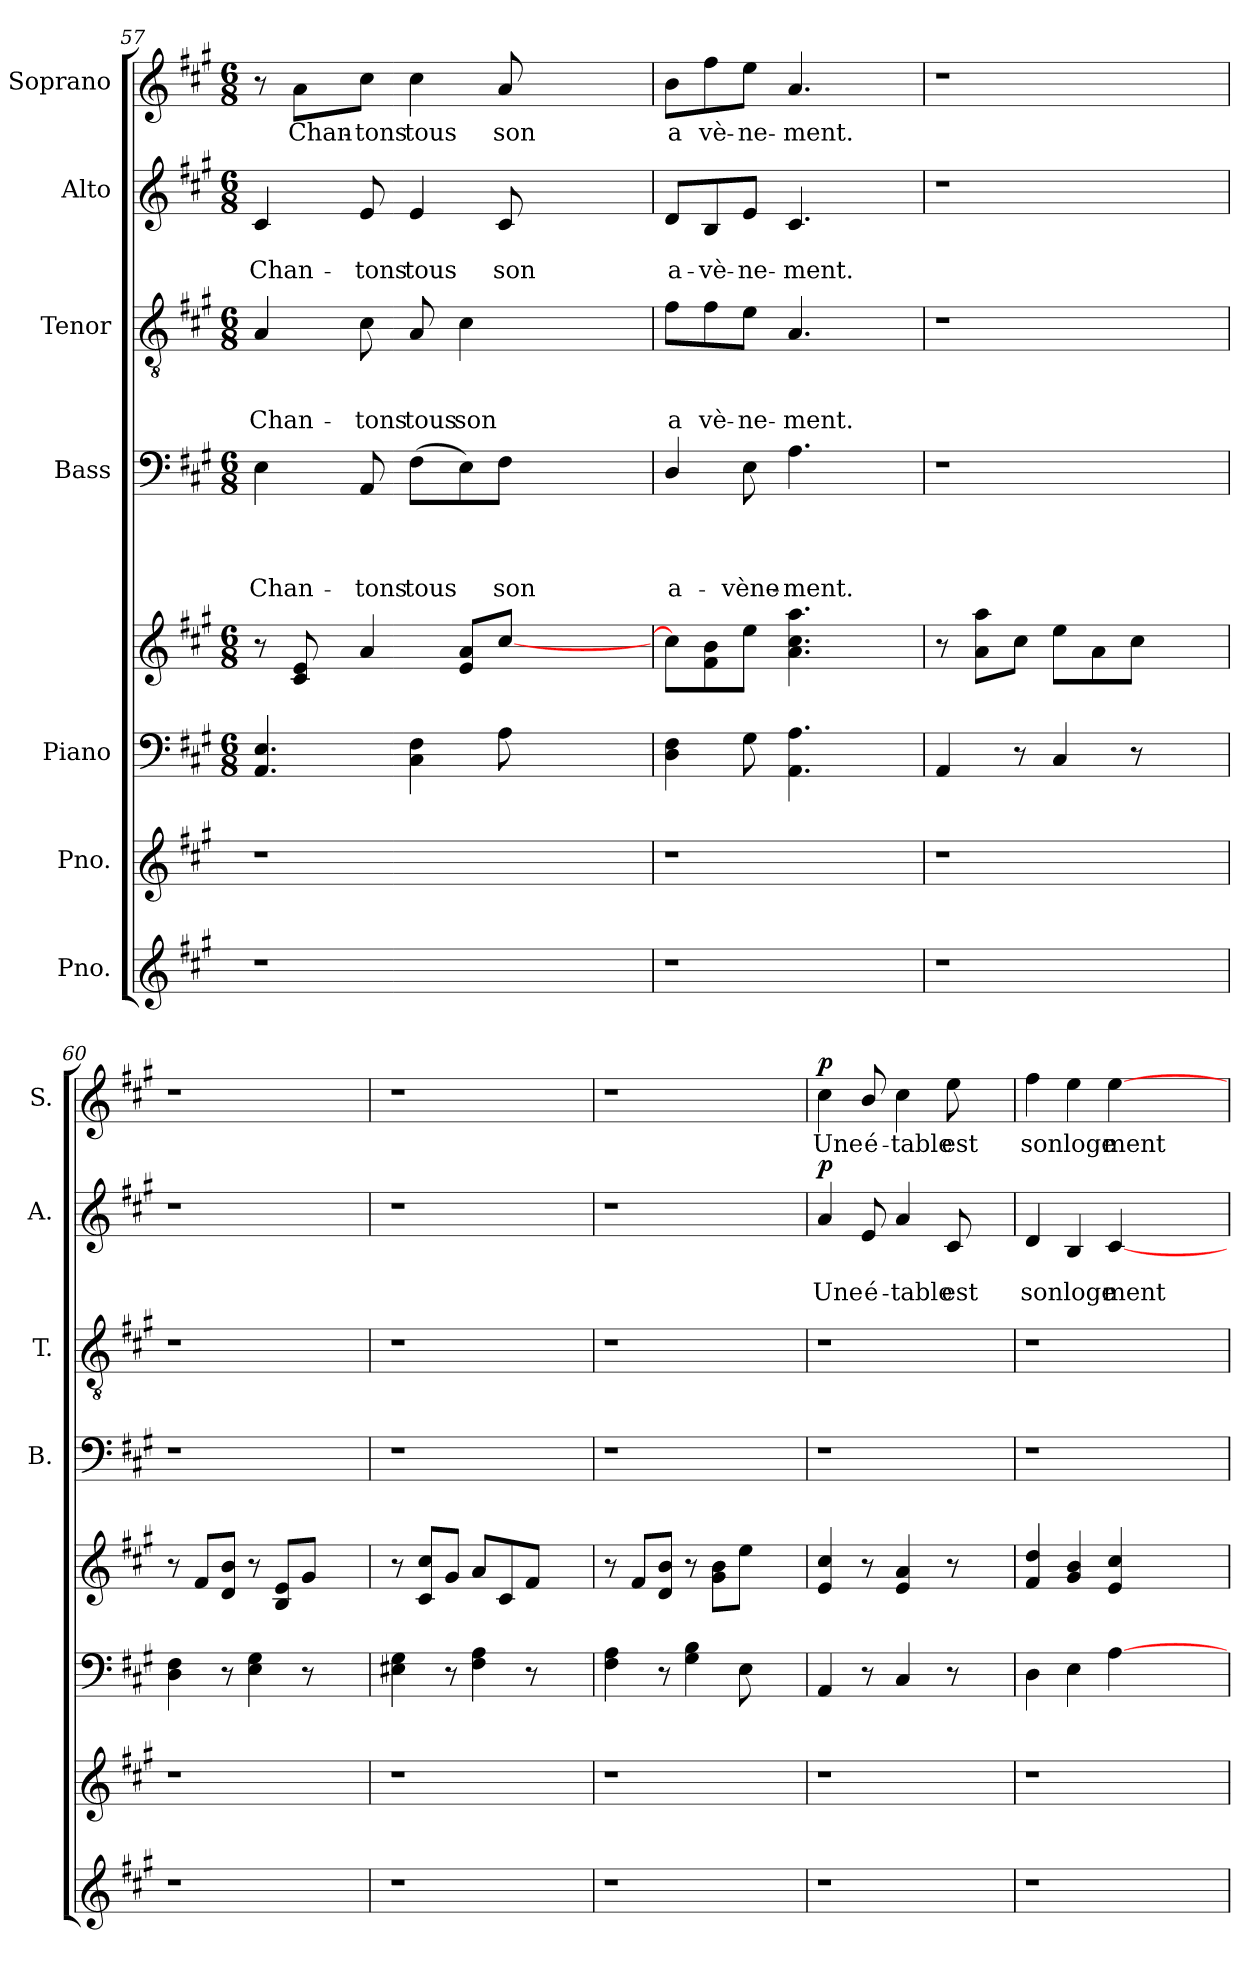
**kern	**kern	**kern	**kern	**kern	**text	**text	**text	**text	**kern	**text	**text	**text	**kern	**text	**text	**dynam	**kern	**text	**dynam
*part7	*part6	*part5	*part5	*part4	*part4	*part4	*part4	*part4	*part3	*part3	*part3	*part3	*part2	*part2	*part2	*part2	*part1	*part1	*part1
*staff8	*staff7	*staff6	*staff5	*staff4	*staff4	*staff4	*staff4	*staff4	*staff3	*staff3	*staff3	*staff3	*staff2	*staff2	*staff2	*staff2	*staff1	*staff1	*staff1
*I"Pno.	*I"Pno.	*I"Piano	*	*I"Bass	*	*	*	*	*I"Tenor	*	*	*	*I"Alto	*	*	*	*I"Soprano	*	*
*	*	*	*	*I'B.	*	*	*	*	*I'T.	*	*	*	*I'A.	*	*	*	*I'S.	*	*
*clefG2	*clefG2	*clefF4	*clefG2	*clefF4	*	*	*	*	*clefGv2	*	*	*	*clefG2	*	*	*	*clefG2	*	*
*k[f#c#g#]	*k[f#c#g#]	*k[f#c#g#]	*k[f#c#g#]	*k[f#c#g#]	*	*	*	*	*k[f#c#g#]	*	*	*	*k[f#c#g#]	*	*	*	*k[f#c#g#]	*	*
*A:	*A:	*A:	*A:	*A:	*	*	*	*	*A:	*	*	*	*A:	*	*	*	*A:	*	*
*	*	*M6/8	*M6/8	*M6/8	*	*	*	*	*M6/8	*	*	*	*M6/8	*	*	*	*M6/8	*	*
=57	=57	=57	=57	=57	=57	=57	=57	=57	=57	=57	=57	=57	=57	=57	=57	=57	=57	=57	=57
!	!	!	!	!	!	!	!	!LO:LY:b	!	!	!	!LO:LY:b	!	!	!LO:LY:b	!	!	!	!
1r	1r	4.AA/ 4.E/	8r	4E\	.	.	.	Chan-	4A/	.	.	Chan-	4c#/	.	Chan-	.	8r	.	.
!	!	!	!	!	!	!	!	!	!	!	!	!	!	!	!	!	!	!LO:LY:b	!
.	.	.	8c#/ 8e/	.	.	.	.	.	.	.	.	.	.	.	.	.	8a\L	Chan-	.
!	!	!	!	!	!	!	!	!LO:LY:b	!	!	!	!LO:LY:b	!	!	!LO:LY:b	!	!	!LO:LY:b:rj	!
.	.	.	4a/	8AA/	.	.	.	-tons	8c#\	.	.	-tons	8e/	.	-tons	.	8cc#\J	-tons	.
!	!	!	!	!	!	!	!	!LO:LY:b	!	!	!	!LO:LY:b	!	!	!LO:LY:b	!	!	!LO:LY:b	!
.	.	4C#\ 4F#\	.	(>8F#\L	.	.	.	tous	8A/	.	.	tous	4e/	.	tous	.	4cc#\	tous	.
!	!	!	!	!	!	!	!	!	!	!	!	!LO:LY:b	!	!	!	!	!	!	!
.	.	.	8e/ 8a/L	8E\)	.	.	.	.	4c#\	.	.	son	.	.	.	.	.	.	.
!	!	!	!	!	!	!	!	!LO:LY:b	!	!	!	!	!	!	!LO:LY:b	!	!	!LO:LY:b	!
.	.	8A\	[<8cc#/J	8F#\J	.	.	.	son	.	.	.	.	8c#/	.	son	.	8a/	son	.
.	.	4ryy	4ryy	4ryy	.	.	.	.	4ryy	.	.	.	4ryy	.	.	.	4ryy	.	.
=58	=58	=58	=58	=58	=58	=58	=58	=58	=58	=58	=58	=58	=58	=58	=58	=58	=58	=58	=58
!	!	!	!	!	!	!	!	!LO:LY:b	!	!	!	!LO:LY:b	!	!	!LO:LY:b	!	!	!LO:LY:b	!
1r	1r	4D\ 4F#\	8cc#\L]	4D/	.	.	.	a-	8f#\L	.	.	a	8d/L	.	a-	.	8b\L	a	.
!	!	!	!	!	!	!	!	!	!	!	!	!LO:LY:b	!	!	!LO:LY:b	!	!	!LO:LY:b	!
.	.	.	8f#\ 8b\	.	.	.	.	.	8f#\	.	.	vè-	8B/	.	-vè-	.	8ff#\	vè-	.
!	!	!	!	!	!	!	!	!LO:LY:b	!	!	!	!LO:LY:b:rj	!	!	!LO:LY:b:rj	!	!	!LO:LY:b:rj	!
.	.	8G#\	8ee\J	8E\	.	.	.	-vène-	8e\J	.	.	-ne-	8e/J	.	-ne-	.	8ee\J	-ne-	.
!	!	!	!	!	!	!	!	!LO:LY:b	!	!	!	!LO:LY:b	!	!	!LO:LY:b	!	!	!LO:LY:b	!
.	.	4.AA\ 4.A\	4.a\ 4.cc#\ 4.aa\	4.A\	.	.	.	-ment.	4.A/	.	.	-ment.	4.c#/	.	-ment.	.	4.a/	-ment.	.
.	.	4ryy	4ryy	4ryy	.	.	.	.	4ryy	.	.	.	4ryy	.	.	.	4ryy	.	.
=59	=59	=59	=59	=59	=59	=59	=59	=59	=59	=59	=59	=59	=59	=59	=59	=59	=59	=59	=59
!	!	!	!	!LO:N:vis=1	!	!	!	!	!LO:N:vis=1	!	!	!	!LO:N:vis=1	!	!	!	!LO:N:vis=1	!	!
1r	1r	4AA/	8r	2.r	.	.	.	.	2.r	.	.	.	2.r	.	.	.	2.r	.	.
.	.	.	8a\ 8aa\L	.	.	.	.	.	.	.	.	.	.	.	.	.	.	.	.
.	.	8r	8cc#\J	.	.	.	.	.	.	.	.	.	.	.	.	.	.	.	.
.	.	4C#/	8ee\L	.	.	.	.	.	.	.	.	.	.	.	.	.	.	.	.
.	.	.	8a\	.	.	.	.	.	.	.	.	.	.	.	.	.	.	.	.
.	.	8r	8cc#\J	.	.	.	.	.	.	.	.	.	.	.	.	.	.	.	.
.	.	4ryy	4ryy	4ryy	.	.	.	.	4ryy	.	.	.	4ryy	.	.	.	4ryy	.	.
=60	=60	=60	=60	=60	=60	=60	=60	=60	=60	=60	=60	=60	=60	=60	=60	=60	=60	=60	=60
!	!	!	!	!LO:N:vis=1	!	!	!	!	!LO:N:vis=1	!	!	!	!LO:N:vis=1	!	!	!	!LO:N:vis=1	!	!
1r	1r	4D\ 4F#\	8r	2.r	.	.	.	.	2.r	.	.	.	2.r	.	.	.	2.r	.	.
.	.	.	8f#/L	.	.	.	.	.	.	.	.	.	.	.	.	.	.	.	.
.	.	8r	8d/ 8b/J	.	.	.	.	.	.	.	.	.	.	.	.	.	.	.	.
.	.	4E\ 4G#\	8r	.	.	.	.	.	.	.	.	.	.	.	.	.	.	.	.
.	.	.	8B/ 8e/L	.	.	.	.	.	.	.	.	.	.	.	.	.	.	.	.
.	.	8r	8g#/J	.	.	.	.	.	.	.	.	.	.	.	.	.	.	.	.
.	.	4ryy	4ryy	4ryy	.	.	.	.	4ryy	.	.	.	4ryy	.	.	.	4ryy	.	.
=61	=61	=61	=61	=61	=61	=61	=61	=61	=61	=61	=61	=61	=61	=61	=61	=61	=61	=61	=61
!	!	!	!	!LO:N:vis=1	!	!	!	!	!LO:N:vis=1	!	!	!	!LO:N:vis=1	!	!	!	!LO:N:vis=1	!	!
1r	1r	4E#X\ 4G#\	8r	2.r	.	.	.	.	2.r	.	.	.	2.r	.	.	.	2.r	.	.
.	.	.	8c#/ 8cc#/L	.	.	.	.	.	.	.	.	.	.	.	.	.	.	.	.
.	.	8r	8g#/J	.	.	.	.	.	.	.	.	.	.	.	.	.	.	.	.
.	.	4F#\ 4A\	8a/L	.	.	.	.	.	.	.	.	.	.	.	.	.	.	.	.
.	.	.	8c#/	.	.	.	.	.	.	.	.	.	.	.	.	.	.	.	.
.	.	8r	8f#/J	.	.	.	.	.	.	.	.	.	.	.	.	.	.	.	.
.	.	4ryy	4ryy	4ryy	.	.	.	.	4ryy	.	.	.	4ryy	.	.	.	4ryy	.	.
!!LO:PB:g=z
=62	=62	=62	=62	=62	=62	=62	=62	=62	=62	=62	=62	=62	=62	=62	=62	=62	=62	=62	=62
!	!	!	!	!LO:N:vis=1	!	!	!	!	!LO:N:vis=1	!	!	!	!LO:N:vis=1	!	!	!	!LO:N:vis=1	!	!
1r	1r	4F#\ 4A\	8r	2.r	.	.	.	.	2.r	.	.	.	2.r	.	.	.	2.r	.	.
.	.	.	8f#/L	.	.	.	.	.	.	.	.	.	.	.	.	.	.	.	.
.	.	8r	8d/ 8b/J	.	.	.	.	.	.	.	.	.	.	.	.	.	.	.	.
.	.	4G#\ 4B\	8r	.	.	.	.	.	.	.	.	.	.	.	.	.	.	.	.
.	.	.	8g#\ 8b\L	.	.	.	.	.	.	.	.	.	.	.	.	.	.	.	.
.	.	8E\	8ee\J	.	.	.	.	.	.	.	.	.	.	.	.	.	.	.	.
.	.	4ryy	4ryy	4ryy	.	.	.	.	4ryy	.	.	.	4ryy	.	.	.	4ryy	.	.
=63	=63	=63	=63	=63	=63	=63	=63	=63	=63	=63	=63	=63	=63	=63	=63	=63	=63	=63	=63
!	!	!	!	!LO:N:vis=1	!	!	!	!	!LO:N:vis=1	!	!	!	!	!	!LO:LY:b	!LO:DY:a	!	!LO:LY:b	!LO:DY:a
1r	1r	4AA/	4e/ 4cc#/	2.r	.	.	.	.	2.r	.	.	.	4a/	.	Une	p	4cc#\	Une	p
!	!	!	!	!	!	!	!	!	!	!	!	!	!	!	!LO:LY:b	!	!	!LO:LY:b	!
.	.	8r	8r	.	.	.	.	.	.	.	.	.	8e/	.	é-	.	8b/	é-	.
!	!	!	!	!	!	!	!	!	!	!	!	!	!	!	!LO:LY:b	!	!	!LO:LY:b	!
.	.	4C#/	4e/ 4a/	.	.	.	.	.	.	.	.	.	4a/	.	-table	.	4cc#\	-table	.
!	!	!	!	!	!	!	!	!	!	!	!	!	!	!	!LO:LY:b	!	!	!LO:LY:b	!
.	.	8r	8r	.	.	.	.	.	.	.	.	.	8c#/	.	est	.	8ee\	est	.
.	.	4ryy	4ryy	4ryy	.	.	.	.	4ryy	.	.	.	4ryy	.	.	.	4ryy	.	.
=64	=64	=64	=64	=64	=64	=64	=64	=64	=64	=64	=64	=64	=64	=64	=64	=64	=64	=64	=64
!	!	!	!	!LO:N:vis=1	!	!	!	!	!LO:N:vis=1	!	!	!	!	!	!LO:LY:b	!	!	!LO:LY:b	!
1r	1r	4D\	4f#/ 4dd/	2.r	.	.	.	.	2.r	.	.	.	4d/	.	sonloge	.	4ff#\	sonloge	.
.	.	4E\	4g#/ 4b/	.	.	.	.	.	.	.	.	.	4B/	.	.	.	4ee\	.	.
!	!	!	!	!	!	!	!	!	!	!	!	!	!	!	!LO:LY:b	!	!	!LO:LY:b	!
.	.	[>4A\	4e/ 4cc#/	.	.	.	.	.	.	.	.	.	[<4c#/	.	ment	.	[>4ee\	ment	.
.	.	4ryy	4ryy	4ryy	.	.	.	.	4ryy	.	.	.	4ryy	.	.	.	4ryy	.	.
=	=	=	=	=	=	=	=	=	=	=	=	=	=	=	=	=	=	=	=
*-	*-	*-	*-	*-	*-	*-	*-	*-	*-	*-	*-	*-	*-	*-	*-	*-	*-	*-	*-
